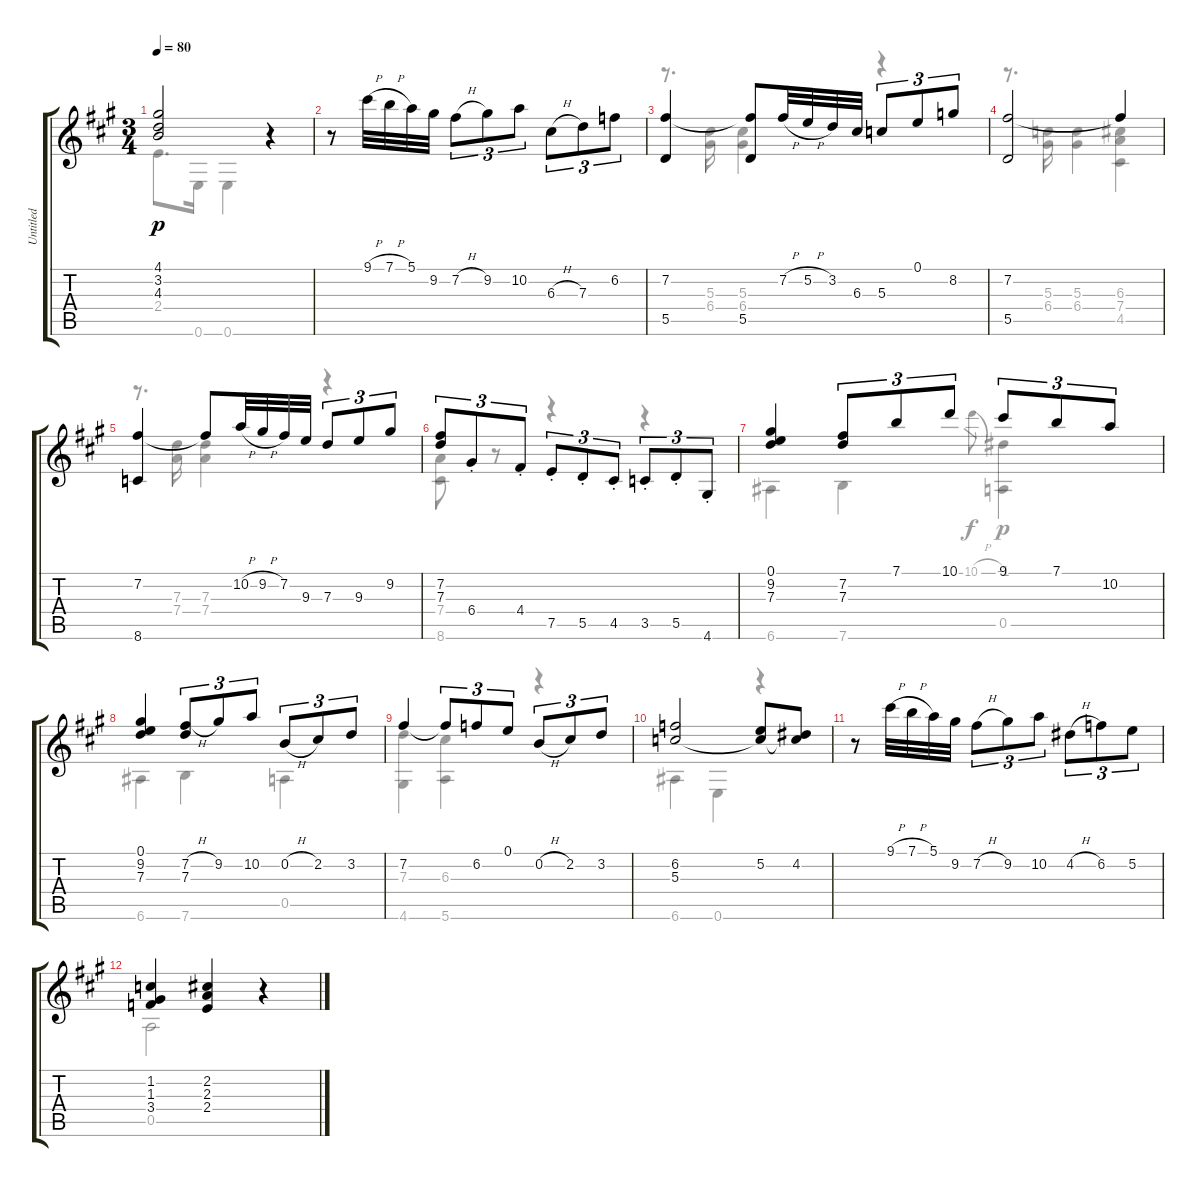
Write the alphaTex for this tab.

\track ("Untitled" "Untitled") {instrument acousticguitarnylon}
\staff {score tabs}
\tuning (E4 B3 G3 D3 A2 E2) {hide}
\voice
\ts (3 4)
\tempo 80
\clef g2
\ks a
(4.1 3.2 4.3).2{dy p} r.4 |
r.8 9.1{h}.32 7.1{h}.32 5.1.32 9.2.32 7.2{h}.8{tu (3 2)} 9.2.8{tu (3 2)} 10.2.8{tu (3 2)} 6.3{h}.8{tu (3 2)} 7.3.8{tu (3 2)} 6.2.8{tu (3 2)} |
(7.2 5.5).4 (7.2{t} 5.5).8 7.2{h}.32 5.2{h}.32 3.2.32 6.3.32 5.3.8{tu (3 2)} 0.1.8{tu (3 2)} 8.2.8{tu (3 2)} |
(7.2 5.5).2 7.2{t}.4 |
(7.2 8.6).4 7.2{t}.8 10.2{h}.32 9.2{h}.32 7.2.32 9.3.32 7.3.8{tu (3 2)} 9.3.8{tu (3 2)} 9.2.8{tu (3 2)} |
(7.2 7.3).8{tu (3 2)} 6.4{st}.8{tu (3 2)} 4.4{st}.8{tu (3 2)} 7.5{st}.8{tu (3 2)} 5.5{st}.8{tu (3 2)} 4.5{st}.8{tu (3 2)} 3.5{st}.8{tu (3 2)} 5.5{st}.8{tu (3 2)} 4.6{st}.8{tu (3 2)} |
(0.1 9.2 7.3).4 (7.2 7.3).8{tu (3 2)} 7.1.8{tu (3 2)} 10.1.8{tu (3 2)} 9.1.8{tu (3 2)} 7.1.8{tu (3 2)} 10.2.8{tu (3 2)} |
(0.1 9.2 7.3).4 (7.2{h} 7.3).8{tu (3 2)} 9.2.8{tu (3 2)} 10.2.8{tu (3 2)} 0.2{h}.8{tu (3 2)} 2.2.8{tu (3 2)} 3.2.8{tu (3 2)} |
7.2.4 7.2{t}.8{tu (3 2)} 6.2.8{tu (3 2)} 0.1.8{tu (3 2)} 0.2{h}.8{tu (3 2)} 2.2.8{tu (3 2)} 3.2.8{tu (3 2)} |
(6.2 5.3).2 (5.2 5.3{t}).8 (4.2 5.3{t}).8 |
r.8 9.1{h}.32 7.1{h}.32 5.1.32 9.2.32 7.2{h}.8{tu (3 2)} 9.2.8{tu (3 2)} 10.2.8{tu (3 2)} 4.2{h}.8{tu (3 2)} 6.2.8{tu (3 2)} 5.2.8{tu (3 2)} |
(1.2 1.3 3.4).4 (2.2 2.3 2.4).4 r.4
\voice
\clef g2
\ottava regular
\simile none
\ks a
2.4.8{d dy p} 0.6.16 0.6.4 r.4 |
|
r.8{d} (5.3 6.4).16 (5.3 6.4).4 r.4 |
r.8{d} (5.3 6.4).16 (5.3 6.4).4 (6.3 7.4 4.5).4 |
r.8{d} (7.3 7.4).16 (7.3 7.4).4 r.4 |
(7.4 8.6).8 r.8 r.4 r.4 |
6.6.4 7.6.4 10.1{h}.8{gr dy f} (-1.1 0.5).4{dy p} |
6.6.4 7.6.4 0.5.4 |
(7.3 4.6).4 (6.3 5.6).4 r.4 |
6.6.4 0.6.4 r.4 |
|
0.5.2 r.4
